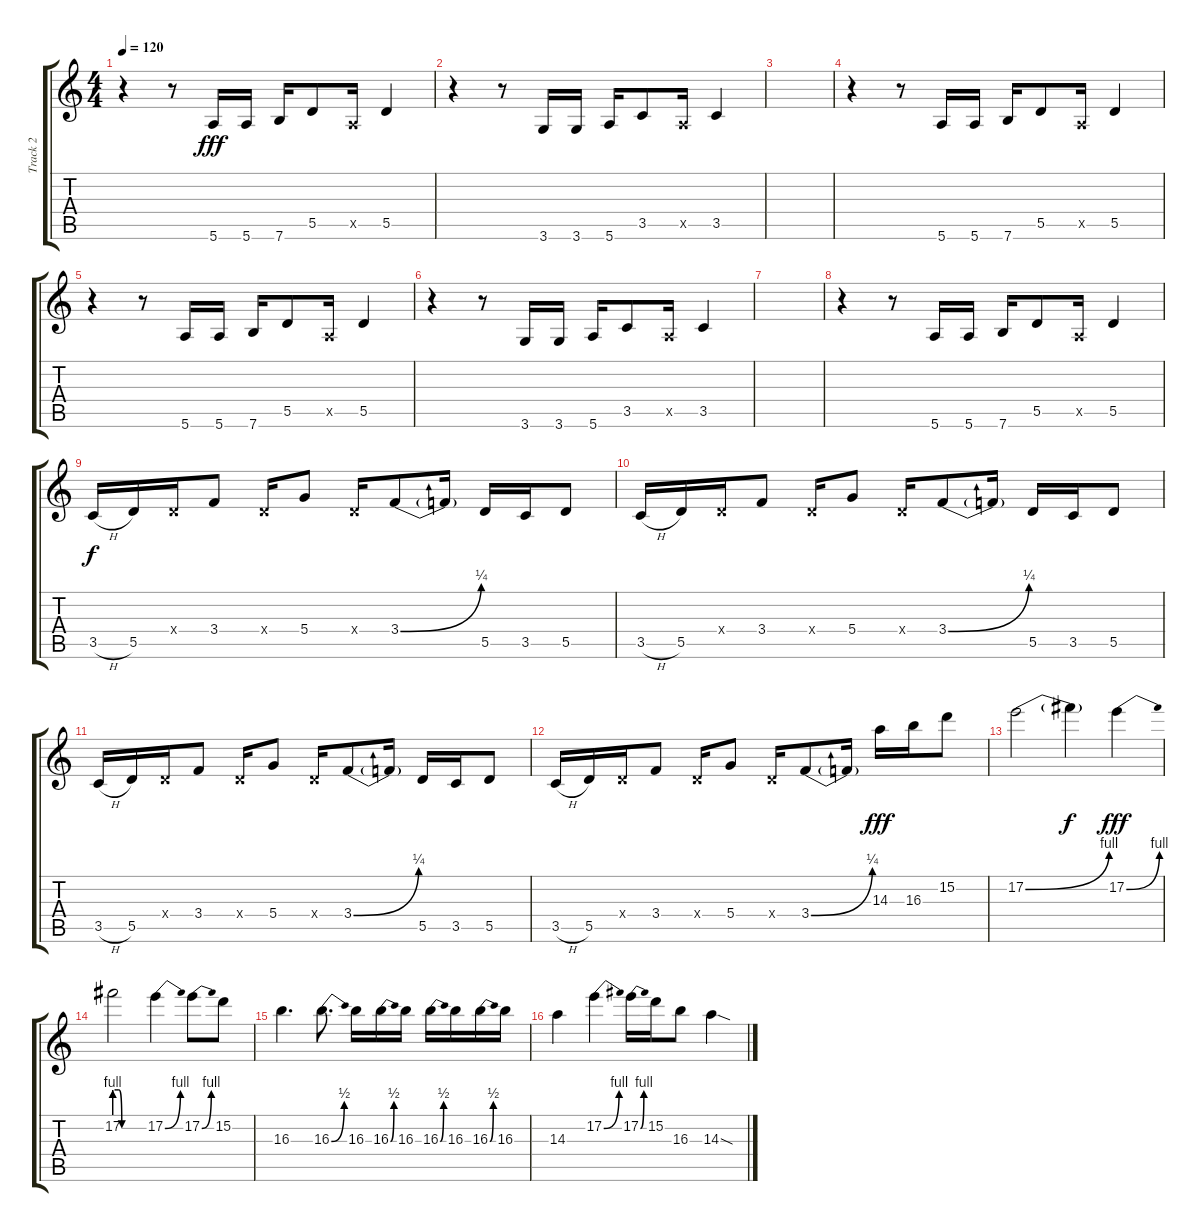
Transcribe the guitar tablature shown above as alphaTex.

\track ("Track 2" "Track 2") {instrument overdrivenguitar}
\staff {score tabs}
\tuning (E4 B3 G3 D3 A2 E2) {hide}
\ts (4 4)
\tempo 120
\clef g2
\ks c
r.4{dy fff} r.8 5.6.16 5.6.16 7.6.16 5.5.8 0.5{x}.16 5.5.4 |
r.4 r.8 3.6.16 3.6.16 5.6.16 3.5.8 0.5{x}.16 3.5.4 |
|
r.4 r.8 5.6.16 5.6.16 7.6.16 5.5.8 0.5{x}.16 5.5.4 |
r.4 r.8 5.6.16 5.6.16 7.6.16 5.5.8 0.5{x}.16 5.5.4 |
r.4 r.8 3.6.16 3.6.16 5.6.16 3.5.8 0.5{x}.16 3.5.4 |
|
r.4 r.8 5.6.16 5.6.16 7.6.16 5.5.8 0.5{x}.16 5.5.4 |
3.5{h}.16{dy f} 5.5.16 0.4{x}.16 3.4.8 0.4{x}.16 5.4.8 0.4{x}.16 3.4{be (bend 0 0 60 1)}.8 3.4{t}.16 5.5.16 3.5.16 5.5.8 |
3.5{h}.16 5.5.16 0.4{x}.16 3.4.8 0.4{x}.16 5.4.8 0.4{x}.16 3.4{be (bend 0 0 60 1)}.8 3.4{t}.16 5.5.16 3.5.16 5.5.8 |
3.5{h}.16 5.5.16 0.4{x}.16 3.4.8 0.4{x}.16 5.4.8 0.4{x}.16 3.4{be (bend 0 0 60 1)}.8 3.4{t}.16 5.5.16 3.5.16 5.5.8 |
3.5{h}.16 5.5.16 0.4{x}.16 3.4.8 0.4{x}.16 5.4.8 0.4{x}.16 3.4{be (bend 0 0 60 1)}.8 3.4{t}.16 14.3.16{dy fff} 16.3.16 15.2.8 |
17.2{be (bend 0 0 60 4)}.2 17.2{t}.4{dy f} 17.2{be (bend 0 0 60 4)}.4{dy fff} |
17.2{be (custom 0 4 5 4 9 4 15 0 30 0 60 0)}.2 17.2{be (bend 0 0 60 4)}.4 17.2{be (bend 0 0 60 4)}.8 15.2.8 |
16.3.4{d} 16.3{be (bend 0 0 60 2)}.8{d} 16.3.16 16.3{be (bend 0 0 60 2)}.16 16.3.16 16.3{be (bend 0 0 60 2)}.16 16.3.16 16.3{be (bend 0 0 60 2)}.16 16.3.16 |
14.3.4 17.2{be (bend 0 0 60 4)}.4 17.2{be (bend 0 0 60 4)}.16 15.2.16 16.3.8 14.3{sod}.4
